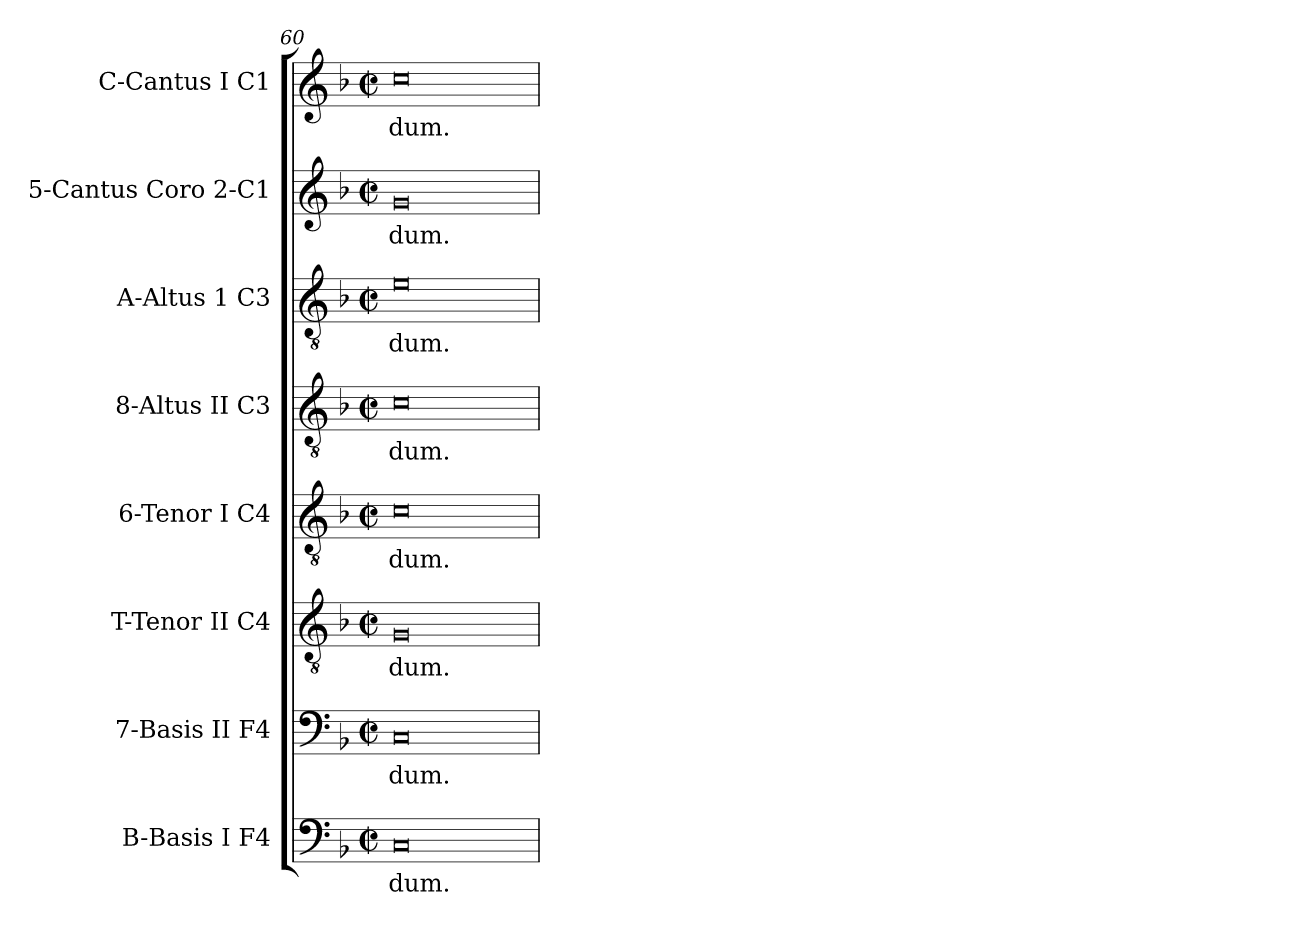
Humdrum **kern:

**kern	**text	**kern	**text	**kern	**text	**kern	**text	**kern	**text	**kern	**text	**kern	**text	**kern	**text
*part8	*part8	*part7	*part7	*part6	*part6	*part5	*part5	*part4	*part4	*part3	*part3	*part2	*part2	*part1	*part1
*staff8	*staff8	*staff7	*staff7	*staff6	*staff6	*staff5	*staff5	*staff4	*staff4	*staff3	*staff3	*staff2	*staff2	*staff1	*staff1
*I"B-Basis I  F4	*	*I"7-Basis II  F4	*	*I"T-Tenor II  C4	*	*I"6-Tenor I  C4	*	*I"8-Altus II  C3	*	*I"A-Altus 1  C3	*	*I"5-Cantus  Coro 2-C1	*	*I"C-Cantus I  C1	*
*I'B	*	*	*	*I'T	*	*	*	*	*	*I'A	*	*	*	*I'C	*
*clefF4	*	*clefF4	*	*clefGv2	*	*clefGv2	*	*clefGv2	*	*clefGv2	*	*clefG2	*	*clefG2	*
*k[b-]	*	*k[b-]	*	*k[b-]	*	*k[b-]	*	*k[b-]	*	*k[b-]	*	*k[b-]	*	*k[b-]	*
*F:	*	*F:	*	*F:	*	*F:	*	*F:	*	*F:	*	*F:	*	*F:	*
*M2/2	*	*M2/2	*	*M2/2	*	*M2/2	*	*M2/2	*	*M2/2	*	*M2/2	*	*M2/2	*
*met(c|)	*	*met(c|)	*	*met(c|)	*	*met(c|)	*	*met(c|)	*	*met(c|)	*	*met(c|)	*	*met(c|)	*
=60	=60	=60	=60	=60	=60	=60	=60	=60	=60	=60	=60	=60	=60	=60	=60
!	!LO:LY:b:cj	!	!LO:LY:b:cj	!	!LO:LY:b:cj	!	!LO:LY:b:cj	!	!LO:LY:b:cj	!	!LO:LY:b:cj	!	!LO:LY:b:cj	!	!LO:LY:b:cj
0C	-dum.	0C	-dum.	0G	-dum.	0c	-dum.	0c	-dum.	0e	-dum.	0g	-dum.	0cc	-dum.
=	=	=	=	=	=	=	=	=	=	=	=	=	=	=	=
*-	*-	*-	*-	*-	*-	*-	*-	*-	*-	*-	*-	*-	*-	*-	*-
